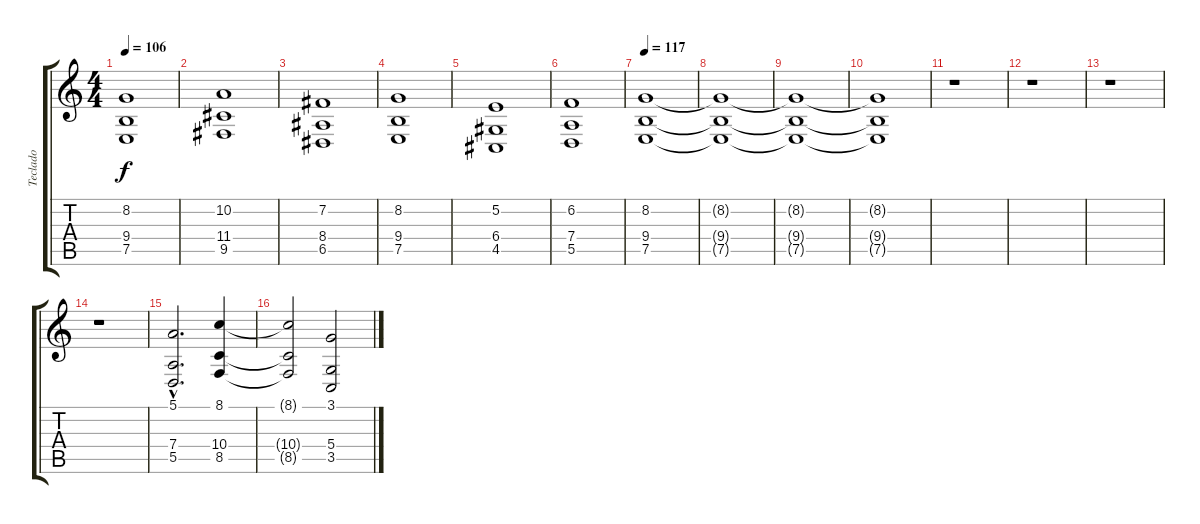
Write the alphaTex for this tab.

\track ("Teclado" "Teclado") {instrument tremolostrings}
\staff {score tabs}
\tuning (E4 B3 G3 D3 A2 E2) {hide}
\ts (4 4)
\tempo 106
\clef g2
\ks c
(8.2 9.4 7.5).1{dy f} |
(10.2 11.4 9.5).1 |
(7.2 8.4 6.5).1 |
(8.2 9.4 7.5).1 |
(5.2 6.4 4.5).1 |
(6.2 7.4 5.5).1 |
\tempo 117
(8.2 9.4 7.5).1 |
(8.2{t} 9.4{t} 7.5{t}).1 |
(8.2{t} 9.4{t} 7.5{t}).1{volume 0} |
(8.2{t} 9.4{t} 7.5{t}).1 |
r.1 |
r.1 |
r.1 |
r.1{volume 15} |
(5.1{hac} 7.4{hac} 5.5{hac}).2{d} (8.1 10.4 8.5).4 |
(8.1{t} 10.4{t} 8.5{t}).2 (3.1 5.4 3.5).2
